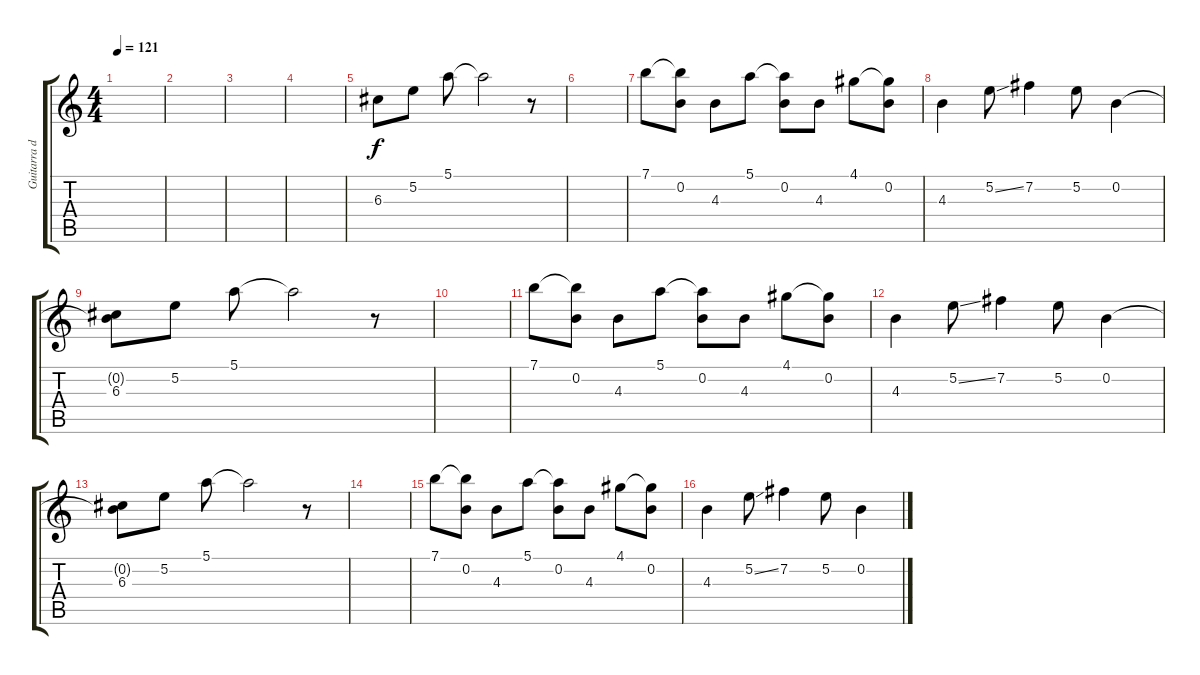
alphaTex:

\track ("Guitarra de Punteo" "Guitarra d") {instrument acousticguitarnylon}
\staff {score tabs}
\tuning (E4 B3 G3 D3 A2 E2) {hide}
\ts (4 4)
\tempo 121
\clef g2
\ks c
|
|
|
|
6.3.8 5.2.8 5.1.8 5.1{t}.2 r.8 |
|
7.1.8 (7.1{t} 0.2).8 4.3.8 5.1.8 (5.1{t} 0.2).8 4.3.8 4.1.8 (4.1{t} 0.2).8 |
4.3.4 5.2{ss}.8 7.2.4 5.2.8 0.2.4 |
(0.2{t} 6.3).8 5.2.8 5.1.8 5.1{t}.2 r.8 |
|
7.1.8 (7.1{t} 0.2).8 4.3.8 5.1.8 (5.1{t} 0.2).8 4.3.8 4.1.8 (4.1{t} 0.2).8 |
4.3.4 5.2{ss}.8 7.2.4 5.2.8 0.2.4 |
(0.2{t} 6.3).8 5.2.8 5.1.8 5.1{t}.2 r.8 |
|
7.1.8 (7.1{t} 0.2).8 4.3.8 5.1.8 (5.1{t} 0.2).8 4.3.8 4.1.8 (4.1{t} 0.2).8 |
4.3.4 5.2{ss}.8 7.2.4 5.2.8 0.2.4
